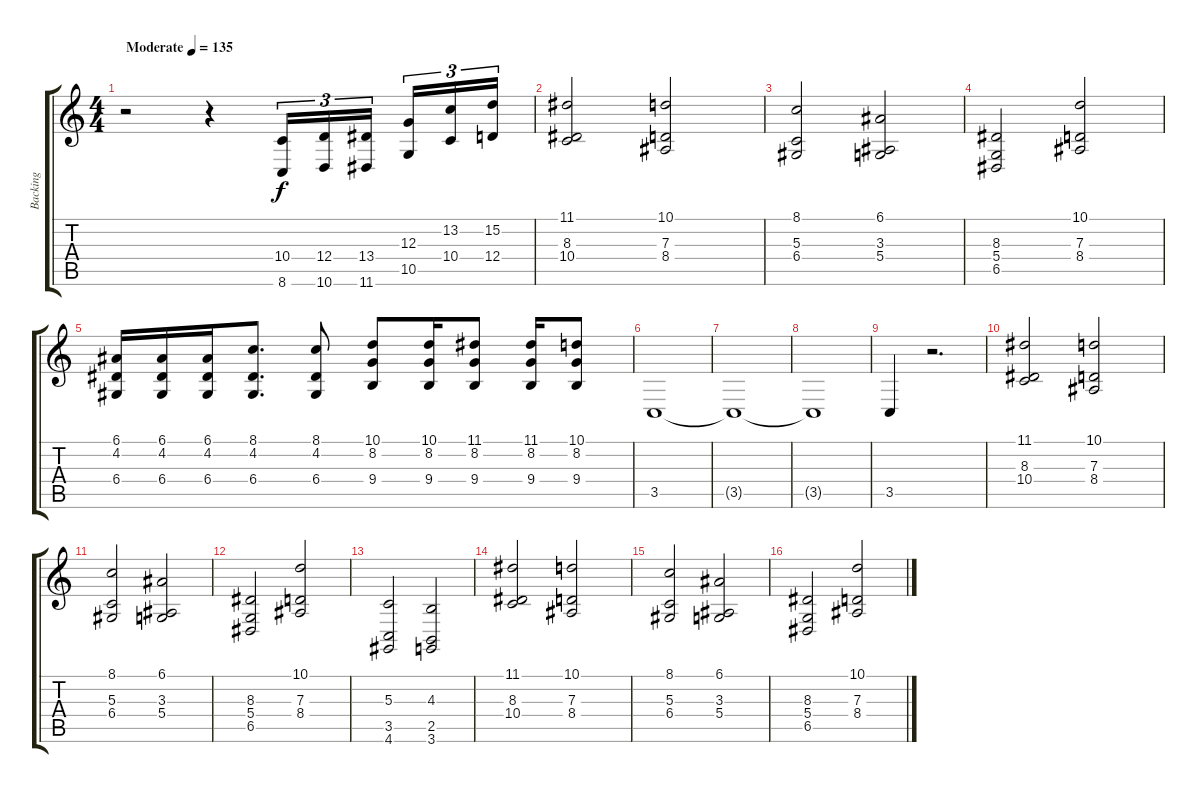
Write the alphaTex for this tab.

\track ("Backing" "Backing") {instrument stringensemble1}
\staff {score tabs}
\tuning (E4 B3 G3 D3 A2 E2) {hide}
\ts (4 4)
\tempo (135 "Moderate")
\clef g2
\ks c
r.2{dy f instrument stringensemble1} r.4 (10.4 8.6).16{tu (3 2)} (12.4 10.6).16{tu (3 2)} (13.4 11.6).16{tu (3 2) beam splitsecondary} (12.3 10.5).16{tu (3 2)} (13.2 10.4).16{tu (3 2)} (15.2 12.4).16{tu (3 2)} |
(11.1 8.3 10.4).2 (10.1 7.3 8.4).2 |
(8.1 5.3 6.4).2 (6.1 3.3 5.4).2 |
(8.3 5.4 6.5).2 (10.1 7.3 8.4).2 |
(6.1 4.2 6.4).16 (6.1 4.2 6.4).16 (6.1 4.2 6.4).16 (8.1 4.2 6.4).8{d} (8.1 4.2 6.4).8 (10.1 8.2 9.4).8 (10.1 8.2 9.4).16 (11.1 8.2 9.4).8 (11.1 8.2 9.4).16 (10.1 8.2 9.4).8 |
3.5.1 |
3.5{t}.1 |
3.5{t}.1 |
3.5.4 r.2{d} |
(11.1 8.3 10.4).2 (10.1 7.3 8.4).2 |
(8.1 5.3 6.4).2 (6.1 3.3 5.4).2 |
(8.3 5.4 6.5).2 (10.1 7.3 8.4).2 |
(5.3 3.5 4.6).2 (4.3 2.5 3.6).2 |
(11.1 8.3 10.4).2 (10.1 7.3 8.4).2 |
(8.1 5.3 6.4).2 (6.1 3.3 5.4).2 |
(8.3 5.4 6.5).2 (10.1 7.3 8.4).2
